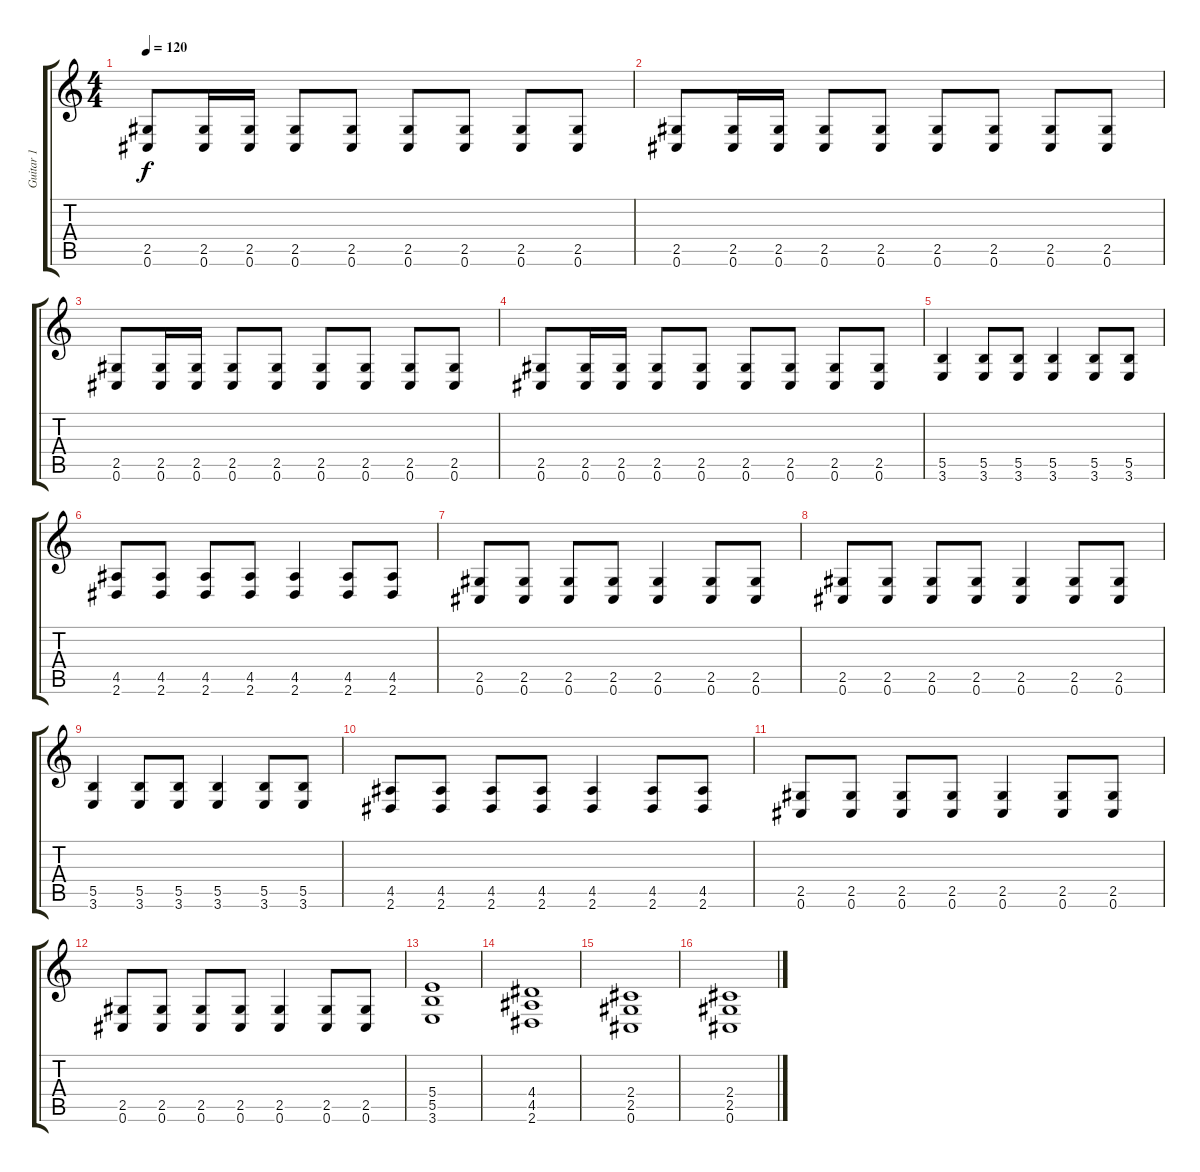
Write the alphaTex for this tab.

\track ("Guitar 1" "Guitar 1") {instrument distortionguitar}
\staff {score tabs}
\tuning (Db4 Ab3 E3 B2 Gb2 Db2) {hide}
\ts (4 4)
\tempo 120
\clef g2
\ks c
(2.5 0.6).8{dy f} (2.5 0.6).16 (2.5 0.6).16 (2.5 0.6).8 (2.5 0.6).8 (2.5 0.6).8 (2.5 0.6).8 (2.5 0.6).8 (2.5 0.6).8 |
(2.5 0.6).8 (2.5 0.6).16 (2.5 0.6).16 (2.5 0.6).8 (2.5 0.6).8 (2.5 0.6).8 (2.5 0.6).8 (2.5 0.6).8 (2.5 0.6).8 |
(2.5 0.6).8 (2.5 0.6).16 (2.5 0.6).16 (2.5 0.6).8 (2.5 0.6).8 (2.5 0.6).8 (2.5 0.6).8 (2.5 0.6).8 (2.5 0.6).8 |
(2.5 0.6).8 (2.5 0.6).16 (2.5 0.6).16 (2.5 0.6).8 (2.5 0.6).8 (2.5 0.6).8 (2.5 0.6).8 (2.5 0.6).8 (2.5 0.6).8 |
(5.5 3.6).4 (5.5 3.6).8 (5.5 3.6).8 (5.5 3.6).4 (5.5 3.6).8 (5.5 3.6).8 |
(4.5 2.6).8 (4.5 2.6).8 (4.5 2.6).8 (4.5 2.6).8 (4.5 2.6).4 (4.5 2.6).8 (4.5 2.6).8 |
(2.5 0.6).8 (2.5 0.6).8 (2.5 0.6).8 (2.5 0.6).8 (2.5 0.6).4 (2.5 0.6).8 (2.5 0.6).8 |
(2.5 0.6).8 (2.5 0.6).8 (2.5 0.6).8 (2.5 0.6).8 (2.5 0.6).4 (2.5 0.6).8 (2.5 0.6).8 |
(5.5 3.6).4 (5.5 3.6).8 (5.5 3.6).8 (5.5 3.6).4 (5.5 3.6).8 (5.5 3.6).8 |
(4.5 2.6).8 (4.5 2.6).8 (4.5 2.6).8 (4.5 2.6).8 (4.5 2.6).4 (4.5 2.6).8 (4.5 2.6).8 |
(2.5 0.6).8 (2.5 0.6).8 (2.5 0.6).8 (2.5 0.6).8 (2.5 0.6).4 (2.5 0.6).8 (2.5 0.6).8 |
(2.5 0.6).8 (2.5 0.6).8 (2.5 0.6).8 (2.5 0.6).8 (2.5 0.6).4 (2.5 0.6).8 (2.5 0.6).8 |
(5.4 5.5 3.6).1 |
(4.4 4.5 2.6).1 |
(2.4 2.5 0.6).1 |
(2.4 2.5 0.6).1
